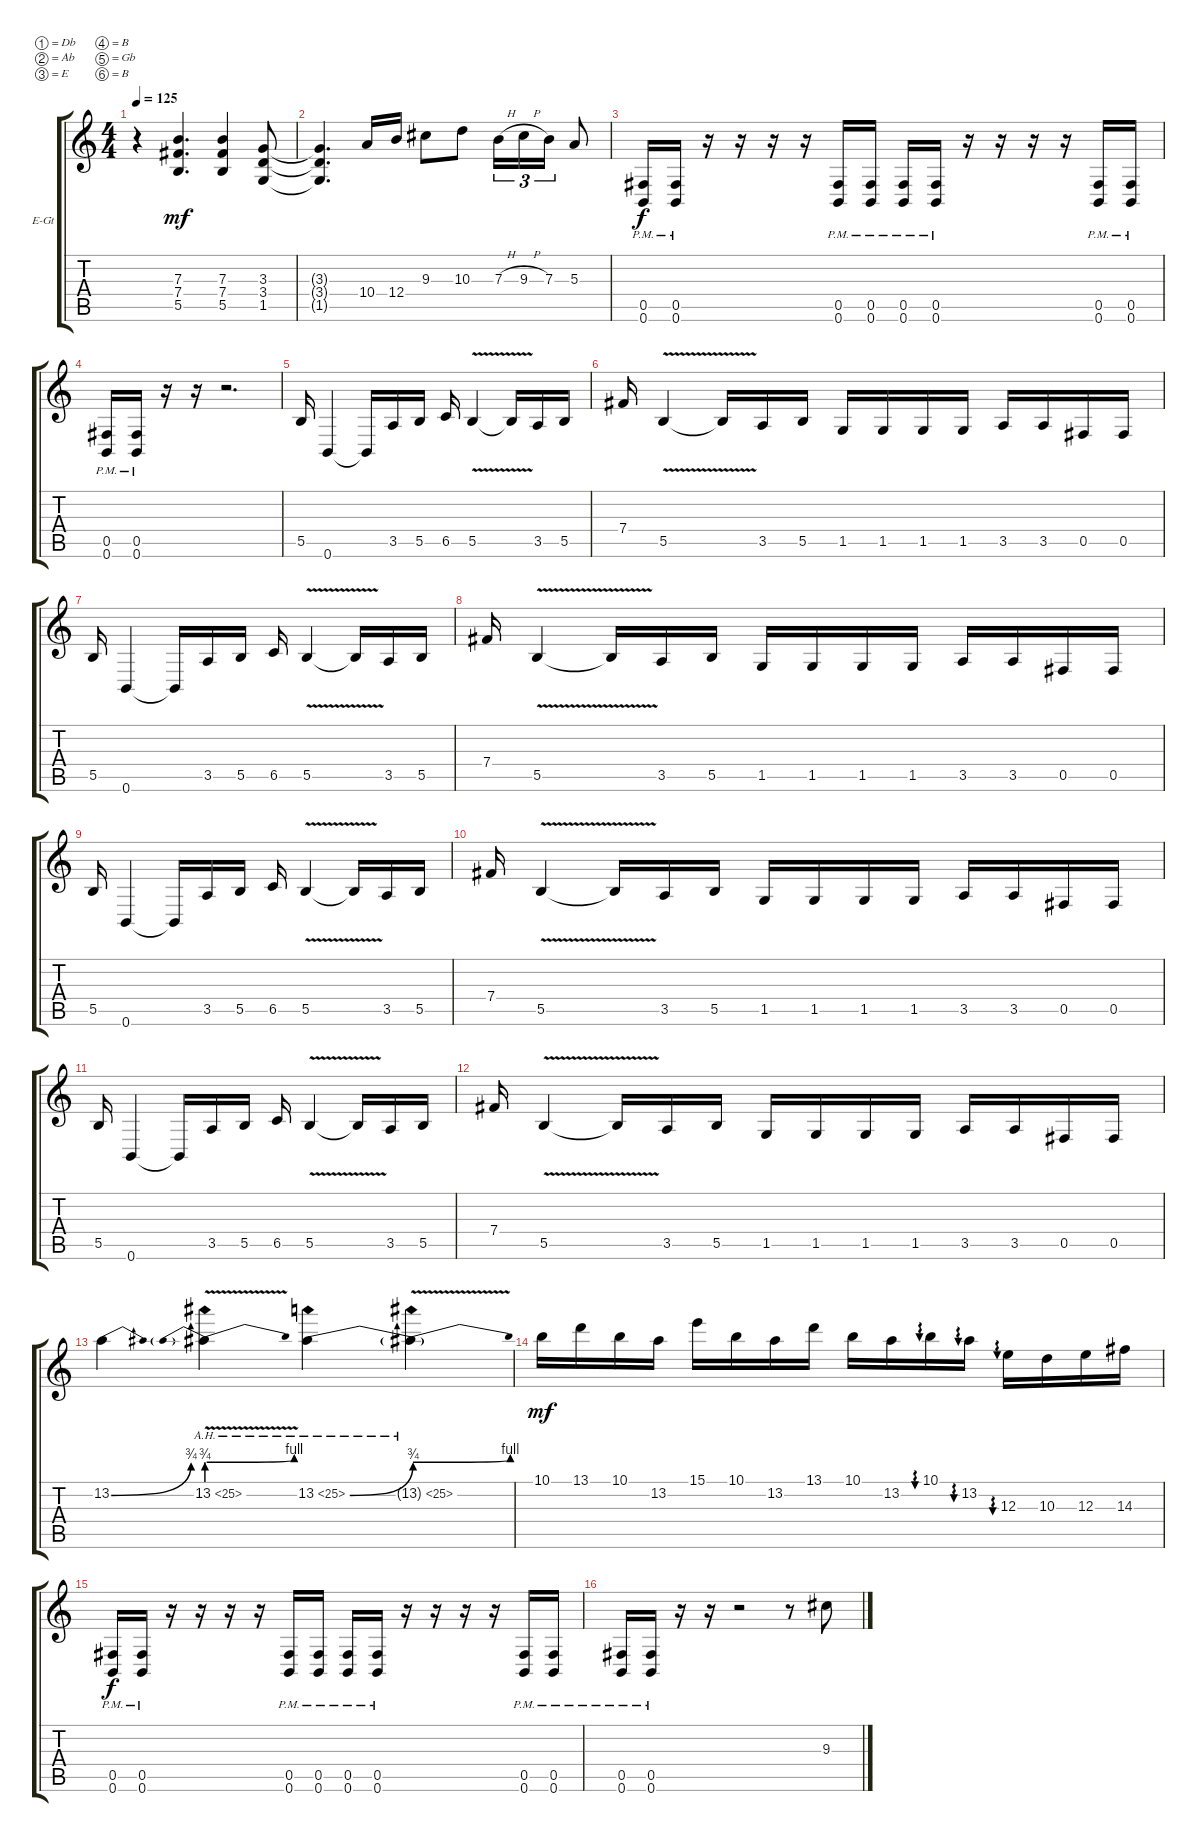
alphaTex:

\defaultSystemsLayout 4
\bracketExtendMode groupsimilarinstruments
\firstSystemTrackNameOrientation horizontal
\otherSystemsTrackNameOrientation horizontal
\track ("Lead" "E-Gt") {instrument distortionguitar}
\staff {score tabs}
\tuning (Db4 Ab3 E3 B2 Gb2 B1)
\ts (4 4)
\tempo 125
\clef g2
\ks c
r.4{dy mf} (5.5 7.4 7.3).4{d} (7.3 7.4 5.5).4 (3.3 3.4 1.5).8 |
(3.3{t} 3.4{t} 1.5{t}).4{d} 10.4.16 12.4.16 9.3.8 10.3.8 7.3{h}.16{tu (3 2)} 9.3{h}.16{tu (3 2)} 7.3.16{tu (3 2)} 5.3.8 |
(0.5{pm} 0.6{pm}).16{dy f} (0.5{pm} 0.6{pm}).16 r.16 r.16 r.16 r.16 (0.5{pm} 0.6{pm}).16 (0.5{pm} 0.6{pm}).16 (0.5{pm} 0.6{pm}).16 (0.5{pm} 0.6{pm}).16 r.16 r.16 r.16 r.16 (0.5{pm} 0.6{pm}).16 (0.5{pm} 0.6{pm}).16 |
(0.5{pm} 0.6{pm}).16 (0.5{pm} 0.6{pm}).16 r.16 r.16 r.2{d} |
5.5.16 0.6.4 0.6{t}.16 3.5.16 5.5.16 6.5.16 5.5{v}.4 5.5{t}.16 3.5.16 5.5.16 |
7.4.16 5.5{v}.4 5.5{t}.16 3.5.16 5.5.16 1.5.16 1.5.16 1.5.16 1.5.16 3.5.16 3.5.16 0.5.16 0.5.16 |
5.5.16 0.6.4 0.6{t}.16 3.5.16 5.5.16 6.5.16 5.5{v}.4 5.5{t}.16 3.5.16 5.5.16 |
7.4.16 5.5{v}.4 5.5{t}.16 3.5.16 5.5.16 1.5.16 1.5.16 1.5.16 1.5.16 3.5.16 3.5.16 0.5.16 0.5.16 |
5.5.16 0.6.4 0.6{t}.16 3.5.16 5.5.16 6.5.16 5.5{v}.4 5.5{t}.16 3.5.16 5.5.16 |
7.4.16 5.5{v}.4 5.5{t}.16 3.5.16 5.5.16 1.5.16 1.5.16 1.5.16 1.5.16 3.5.16 3.5.16 0.5.16 0.5.16 |
5.5.16 0.6.4 0.6{t}.16 3.5.16 5.5.16 6.5.16 5.5{v}.4 5.5{t}.16 3.5.16 5.5.16 |
7.4.16 5.5{v}.4 5.5{t}.16 3.5.16 5.5.16 1.5.16 1.5.16 1.5.16 1.5.16 3.5.16 3.5.16 0.5.16 0.5.16 |
13.2{be (bend 0 0 3.5999999999999996 3)}.4 13.2{be (prebendbend 0 3 4.2 4) ah 12 v}.4 13.2{be (bend 0 0 4.2 3) ah 12}.4 13.2{be (bend 0 3 3.5999999999999996 4) ah 12 v t}.4 |
10.1.16{dy mf} 13.1.16 10.1.16 13.2.16 15.1.16 10.1.16 13.2.16 13.1.16 10.1.16 13.2.16 10.1.16{au 0} 13.2.16{au 0} 12.3.16{au 0} 10.3.16 12.3.16 14.3.16 |
(0.5{pm} 0.6{pm}).16{dy f} (0.5{pm} 0.6{pm}).16 r.16 r.16 r.16 r.16 (0.5{pm} 0.6{pm}).16 (0.5{pm} 0.6{pm}).16 (0.5{pm} 0.6{pm}).16 (0.5{pm} 0.6{pm}).16 r.16 r.16 r.16 r.16 (0.5{pm} 0.6{pm}).16 (0.5{pm} 0.6{pm}).16 |
(0.5{pm} 0.6{pm}).16 (0.5{pm} 0.6{pm}).16 r.16 r.16 r.2 r.8 9.3.8
